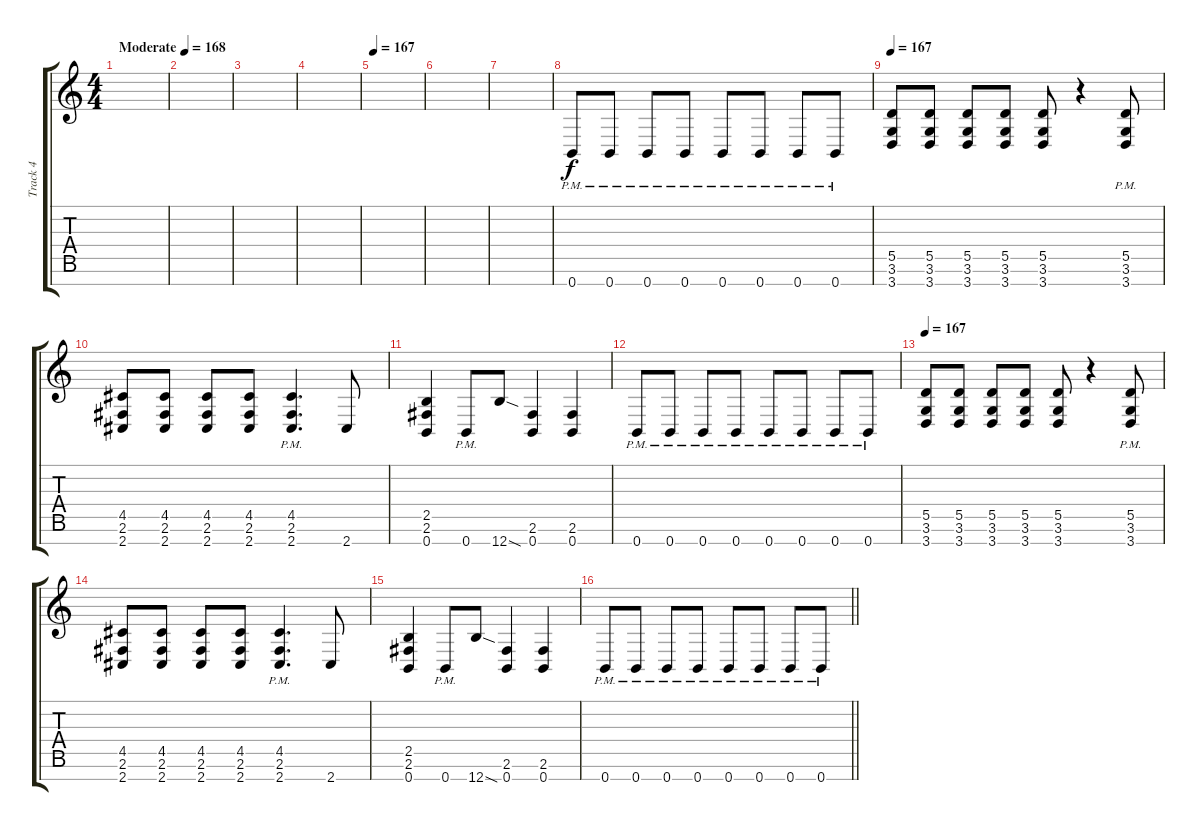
\track ("Track 4" "Track 4") {instrument distortionguitar}
\staff {score tabs}
\tuning (E4 B3 G3 D3 A2 E2 B1) {hide}
\ts (4 4)
\section ("" "")
\tempo (168 "Moderate")
\tempo 167
\tempo (168 "Moderate")
\clef g2
\ks c
|
|
|
|
\tempo 167
|
|
|
0.7{pm}.8 0.7{pm}.8 0.7{pm}.8 0.7{pm}.8 0.7{pm}.8 0.7{pm}.8 0.7{pm}.8 0.7{pm}.8 |
\tempo 167
(5.5 3.6 3.7).8 (5.5 3.6 3.7).8 (5.5 3.6 3.7).8 (5.5 3.6 3.7).8 (5.5 3.6 3.7).8 r.4 (5.5 3.6 3.7{pm}).8 |
(4.5 2.6 2.7).8 (4.5 2.6 2.7).8 (4.5 2.6 2.7).8 (4.5 2.6 2.7).8 (4.5 2.6 2.7{pm}).4{d} 2.7.8 |
(2.5 2.6 0.7).4 0.7{pm}.8 12.7{sod}.8 (2.6 0.7).4 (2.6 0.7).4 |
0.7{pm}.8 0.7{pm}.8 0.7{pm}.8 0.7{pm}.8 0.7{pm}.8 0.7{pm}.8 0.7{pm}.8 0.7{pm}.8 |
\tempo 167
(5.5 3.6 3.7).8 (5.5 3.6 3.7).8 (5.5 3.6 3.7).8 (5.5 3.6 3.7).8 (5.5 3.6 3.7).8 r.4 (5.5 3.6 3.7{pm}).8 |
(4.5 2.6 2.7).8 (4.5 2.6 2.7).8 (4.5 2.6 2.7).8 (4.5 2.6 2.7).8 (4.5 2.6 2.7{pm}).4{d} 2.7.8 |
(2.5 2.6 0.7).4 0.7{pm}.8 12.7{sod}.8 (2.6 0.7).4 (2.6 0.7).4 |
\barLineRight lightlight
0.7{pm}.8 0.7{pm}.8 0.7{pm}.8 0.7{pm}.8 0.7{pm}.8 0.7{pm}.8 0.7{pm}.8 0.7{pm}.8
